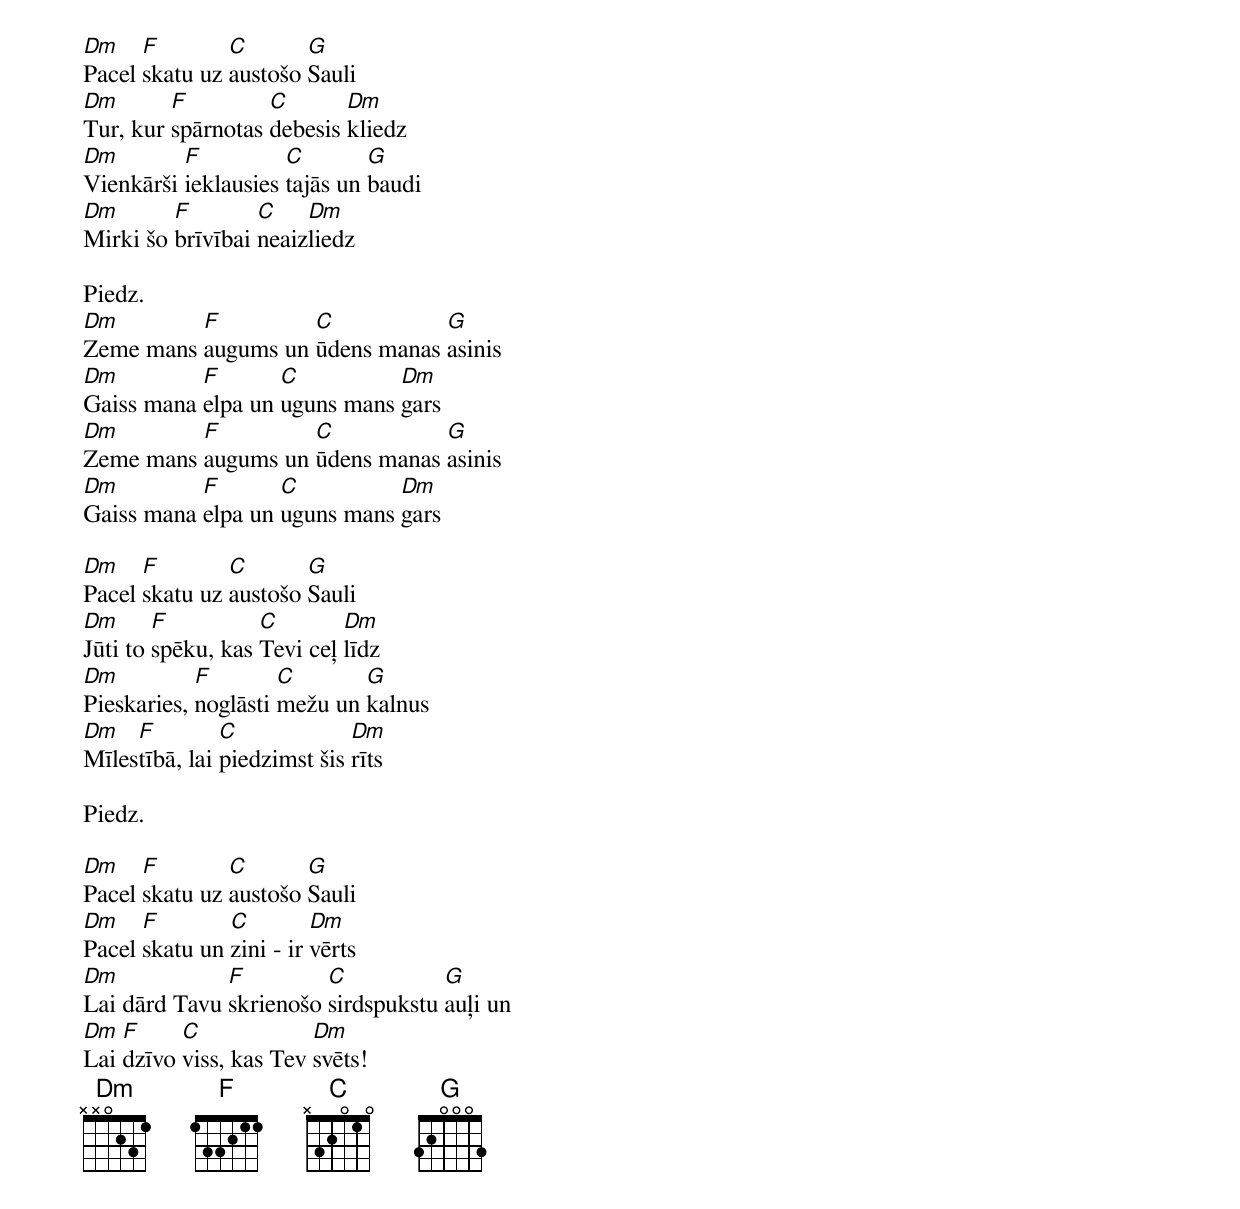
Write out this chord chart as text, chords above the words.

Dm    F        C       G
Pacel skatu uz austošo Sauli
Dm       F         C       Dm
Tur, kur spārnotas debesis kliedz
Dm        F          C        G
Vienkārši ieklausies tajās un baudi
Dm       F        C    Dm
Mirki šo brīvībai neaizliedz

Piedz.
Dm        F         C           G
Zeme mans augums un ūdens manas asinis
Dm         F       C          Dm
Gaiss mana elpa un uguns mans gars
Dm        F         C           G
Zeme mans augums un ūdens manas asinis
Dm         F       C          Dm
Gaiss mana elpa un uguns mans gars

Dm    F        C       G
Pacel skatu uz austošo Sauli
Dm      F          C        Dm
Jūti to spēku, kas Tevi ceļ līdz
Dm          F        C       G
Pieskaries, noglāsti mežu un kalnus
Dm   F         C             Dm
Mīlestībā, lai piedzimst šis rīts

Piedz.

Dm    F        C       G
Pacel skatu uz austošo Sauli
Dm    F        C         Dm
Pacel skatu un zini - ir vērts
Dm            F         C           G
Lai dārd Tavu skrienošo sirdspukstu auļi un
Dm  F     C             Dm
Lai dzīvo viss, kas Tev svēts!
